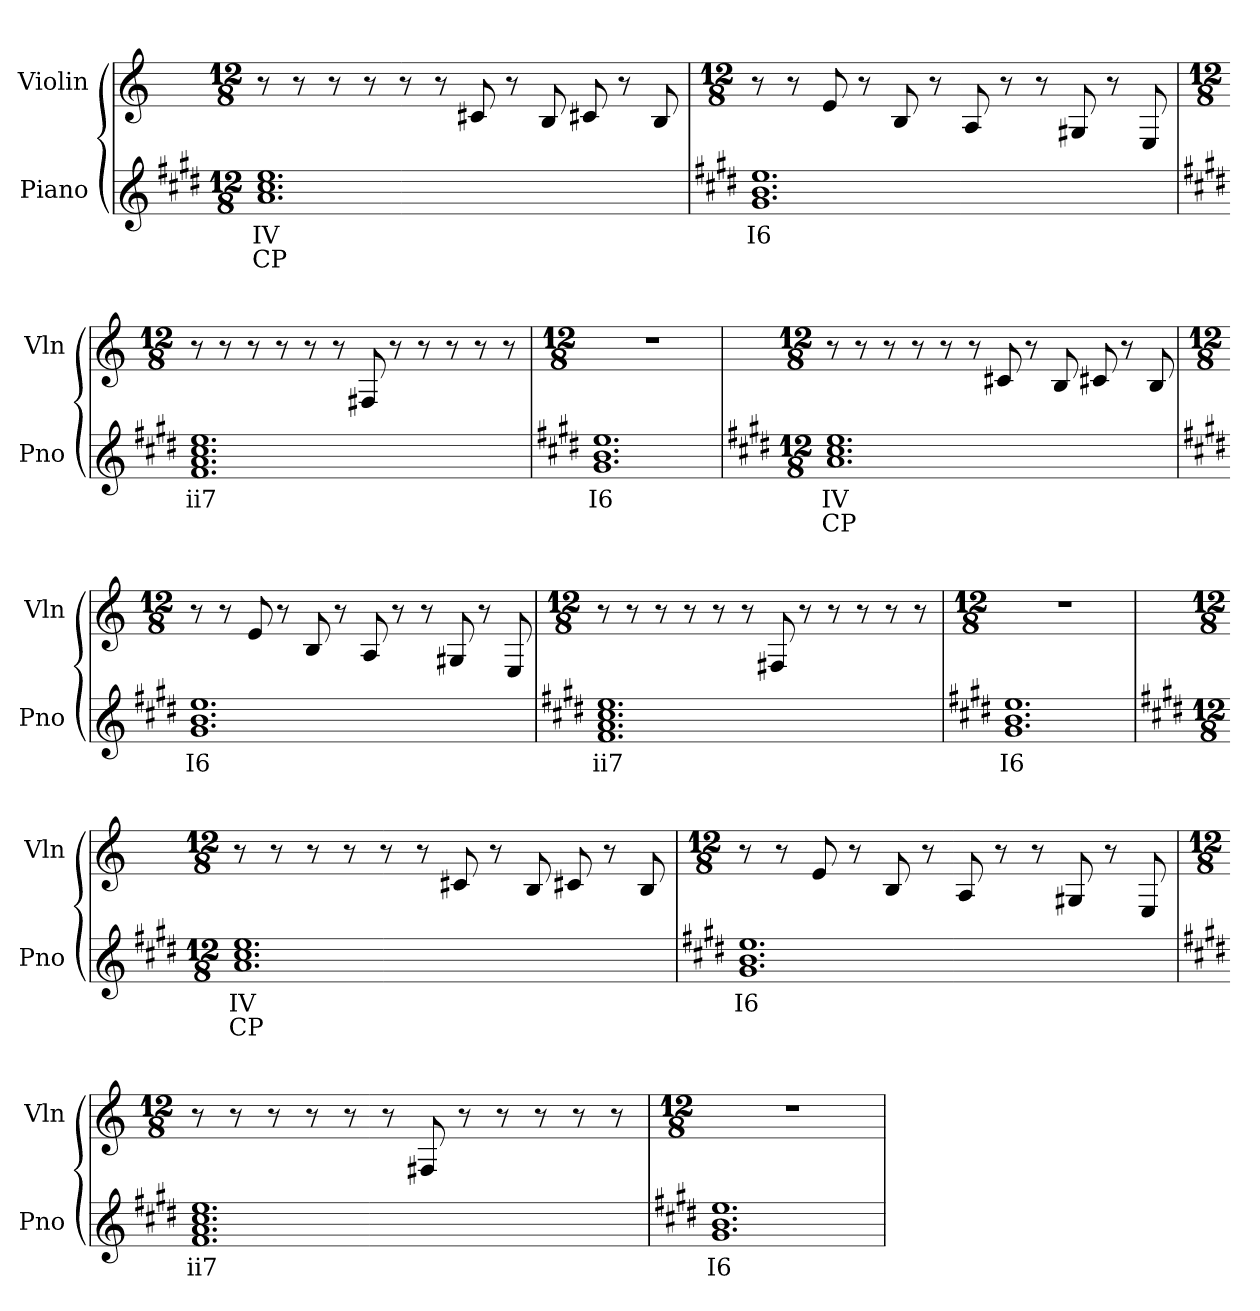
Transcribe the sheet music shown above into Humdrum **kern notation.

**kern	**text	**text	**kern
*part2	*part2	*part2	*part1
*staff2	*staff2	*staff2	*staff1
*I"Piano	*	*	*I"Violin
*I'Pno	*	*	*I'Vln
*k[f#c#g#d#]	*	*	*
*E:	*	*	*
*M12/8	*	*	*M12/8
=	=	=	=
1.a 1.cc# 1.ee	IV	CP	8r
.	.	.	8r
.	.	.	8r
.	.	.	8r
.	.	.	8r
.	.	.	8r
.	.	.	8c#X
.	.	.	8r
.	.	.	8B
.	.	.	8c#X
.	.	.	8r
.	.	.	8B
=	=	=	=
*k[f#c#g#d#]	*	*	*
*E:	*	*	*
*	*	*	*M12/8
1.g# 1.b 1.ee	I6	.	8r
.	.	.	8r
.	.	.	8e
.	.	.	8r
.	.	.	8B
.	.	.	8r
.	.	.	8A
.	.	.	8r
.	.	.	8r
.	.	.	8G#X
.	.	.	8r
.	.	.	8E
=	=	=	=
*k[f#c#g#d#]	*	*	*
*E:	*	*	*
*	*	*	*M12/8
1.f# 1.a 1.cc# 1.ee	ii7	.	8r
.	.	.	8r
.	.	.	8r
.	.	.	8r
.	.	.	8r
.	.	.	8r
.	.	.	8F#X
.	.	.	8r
.	.	.	8r
.	.	.	8r
.	.	.	8r
.	.	.	8r
=	=	=	=
*k[f#c#g#d#]	*	*	*
*E:	*	*	*
*	*	*	*M12/8
1.g# 1.b 1.ee	I6	.	1.r
=	=	=	=
*k[f#c#g#d#]	*	*	*
*E:	*	*	*
*M12/8	*	*	*M12/8
1.a 1.cc# 1.ee	IV	CP	8r
.	.	.	8r
.	.	.	8r
.	.	.	8r
.	.	.	8r
.	.	.	8r
.	.	.	8c#X
.	.	.	8r
.	.	.	8B
.	.	.	8c#X
.	.	.	8r
.	.	.	8B
=	=	=	=
*k[f#c#g#d#]	*	*	*
*E:	*	*	*
*	*	*	*M12/8
1.g# 1.b 1.ee	I6	.	8r
.	.	.	8r
.	.	.	8e
.	.	.	8r
.	.	.	8B
.	.	.	8r
.	.	.	8A
.	.	.	8r
.	.	.	8r
.	.	.	8G#X
.	.	.	8r
.	.	.	8E
=	=	=	=
*k[f#c#g#d#]	*	*	*
*E:	*	*	*
*	*	*	*M12/8
1.f# 1.a 1.cc# 1.ee	ii7	.	8r
.	.	.	8r
.	.	.	8r
.	.	.	8r
.	.	.	8r
.	.	.	8r
.	.	.	8F#X
.	.	.	8r
.	.	.	8r
.	.	.	8r
.	.	.	8r
.	.	.	8r
=	=	=	=
*k[f#c#g#d#]	*	*	*
*E:	*	*	*
*	*	*	*M12/8
1.g# 1.b 1.ee	I6	.	1.r
=	=	=	=
*k[f#c#g#d#]	*	*	*
*E:	*	*	*
*M12/8	*	*	*M12/8
1.a 1.cc# 1.ee	IV	CP	8r
.	.	.	8r
.	.	.	8r
.	.	.	8r
.	.	.	8r
.	.	.	8r
.	.	.	8c#X
.	.	.	8r
.	.	.	8B
.	.	.	8c#X
.	.	.	8r
.	.	.	8B
=	=	=	=
*k[f#c#g#d#]	*	*	*
*E:	*	*	*
*	*	*	*M12/8
1.g# 1.b 1.ee	I6	.	8r
.	.	.	8r
.	.	.	8e
.	.	.	8r
.	.	.	8B
.	.	.	8r
.	.	.	8A
.	.	.	8r
.	.	.	8r
.	.	.	8G#X
.	.	.	8r
.	.	.	8E
=	=	=	=
*k[f#c#g#d#]	*	*	*
*E:	*	*	*
*	*	*	*M12/8
1.f# 1.a 1.cc# 1.ee	ii7	.	8r
.	.	.	8r
.	.	.	8r
.	.	.	8r
.	.	.	8r
.	.	.	8r
.	.	.	8F#X
.	.	.	8r
.	.	.	8r
.	.	.	8r
.	.	.	8r
.	.	.	8r
=	=	=	=
*k[f#c#g#d#]	*	*	*
*E:	*	*	*
*	*	*	*M12/8
1.g# 1.b 1.ee	I6	.	1.r
=	=	=	=
*-	*-	*-	*-
